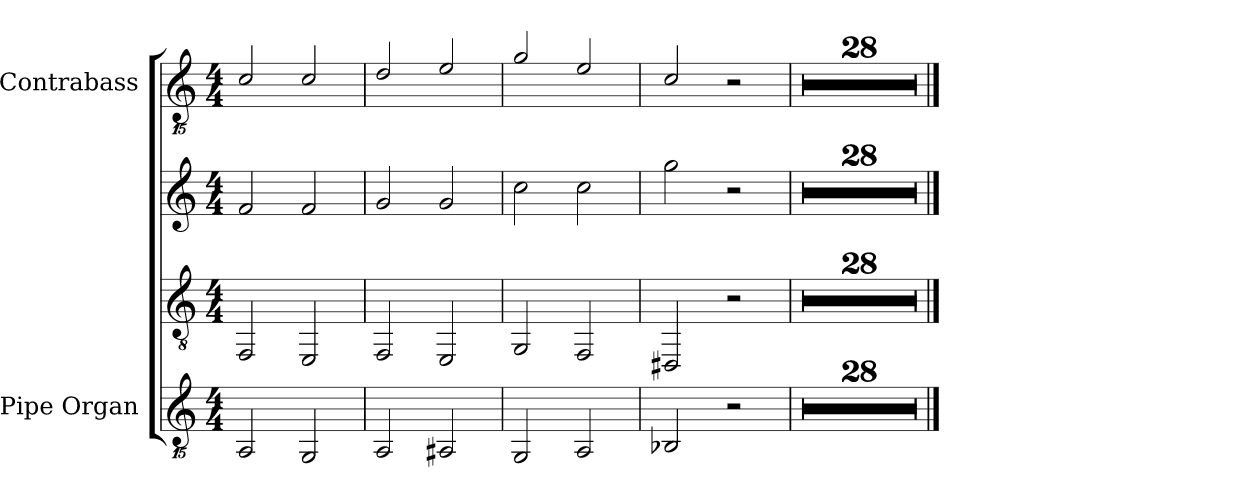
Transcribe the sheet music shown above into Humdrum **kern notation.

**kern	**kern	**kern	**kern
*part2	*part2	*part2	*part1
*staff4	*staff3	*staff2	*staff1
*I"Pipe Organ	*	*	*I"Contrabass
*I'Org.	*	*	*I'Cb.
*clefGvv2	*clefGv2	*clefG2	*clefGvv2
*	*	*	*ITrd7c12
*k[]	*k[]	*k[]	*k[]
*M4/4	*M4/4	*M4/4	*M4/4
=1	=1	=1	=1
2AAA/	2FF/	2f/	2CC/
2GGG/	2EE/	2f/	2CC/
=2	=2	=2	=2
2AAA/	2FF/	2g/	2DD/
2AAA#X/	2EE/	2g/	2EE/
=3	=3	=3	=3
2GGG/	2GG/	2cc\	2GG/
2AAA/	2FF/	2cc\	2EE/
=4	=4	=4	=4
2BBB-X/	2DD#X/	2gg\	2CC/
2r	2r	2r	2r
=5	=5	=5	=5
1r	1r	1r	1r
=6	=6	=6	=6
1r	1r	1r	1r
=7	=7	=7	=7
1r	1r	1r	1r
=8	=8	=8	=8
1r	1r	1r	1r
=9	=9	=9	=9
1r	1r	1r	1r
!!LO:LB:g=z
=10	=10	=10	=10
1r	1r	1r	1r
=11	=11	=11	=11
1r	1r	1r	1r
=12	=12	=12	=12
1r	1r	1r	1r
=13	=13	=13	=13
1r	1r	1r	1r
=14	=14	=14	=14
1r	1r	1r	1r
=15	=15	=15	=15
1r	1r	1r	1r
=16	=16	=16	=16
1r	1r	1r	1r
=17	=17	=17	=17
1r	1r	1r	1r
=18	=18	=18	=18
1r	1r	1r	1r
=19	=19	=19	=19
1r	1r	1r	1r
=20	=20	=20	=20
1r	1r	1r	1r
!!LO:LB:g=z
=21	=21	=21	=21
1r	1r	1r	1r
=22	=22	=22	=22
1r	1r	1r	1r
=23	=23	=23	=23
1r	1r	1r	1r
=24	=24	=24	=24
1r	1r	1r	1r
=25	=25	=25	=25
1r	1r	1r	1r
=26	=26	=26	=26
1r	1r	1r	1r
=27	=27	=27	=27
1r	1r	1r	1r
=28	=28	=28	=28
1r	1r	1r	1r
=29	=29	=29	=29
1r	1r	1r	1r
=30	=30	=30	=30
1r	1r	1r	1r
=31	=31	=31	=31
1r	1r	1r	1r
!!LO:PB:g=z
=32	=32	=32	=32
1r	1r	1r	1r
==	==	==	==
*-	*-	*-	*-
